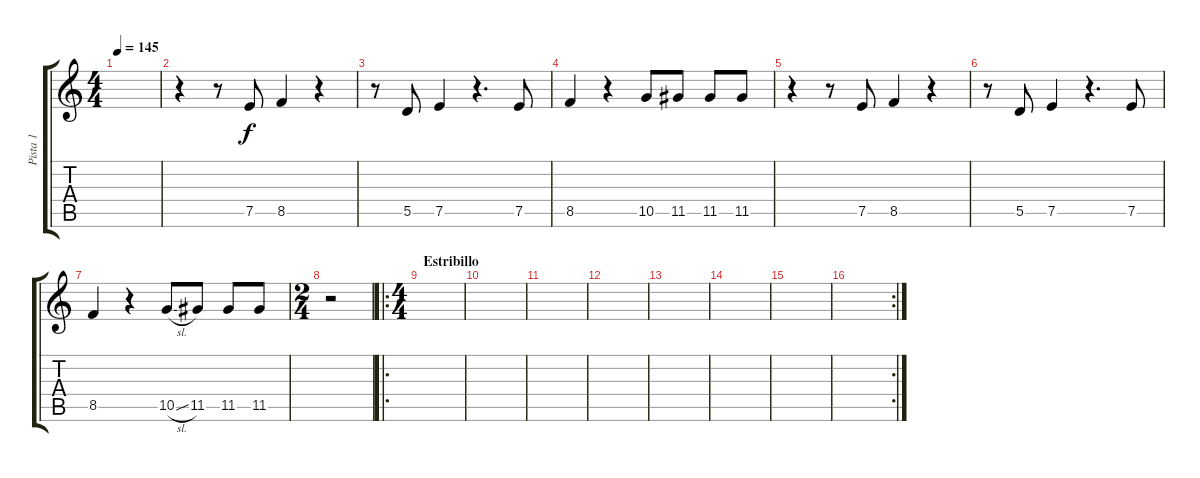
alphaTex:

\track ("Pista 1" "Pista 1") {instrument distortionguitar}
\staff {score tabs}
\tuning (E4 B3 G3 D3 A2 D2) {hide}
\ts (4 4)
\tempo 145
\clef g2
\ks c
|
r.4 r.8 7.5.8 8.5.4 r.4 |
r.8 5.5.8 7.5.4 r.4{d} 7.5.8 |
8.5.4 r.4 10.5.8 11.5.8 11.5.8 11.5.8 |
r.4 r.8 7.5.8 8.5.4 r.4 |
r.8 5.5.8 7.5.4 r.4{d} 7.5.8 |
8.5.4 r.4 10.5{sl}.8 11.5.8 11.5.8 11.5.8 |
\ts (2 4)
r.2 |
\ro
\ts (4 4)
\section ("" "Estribillo")
|
|
|
|
|
|
|
\rc 2
